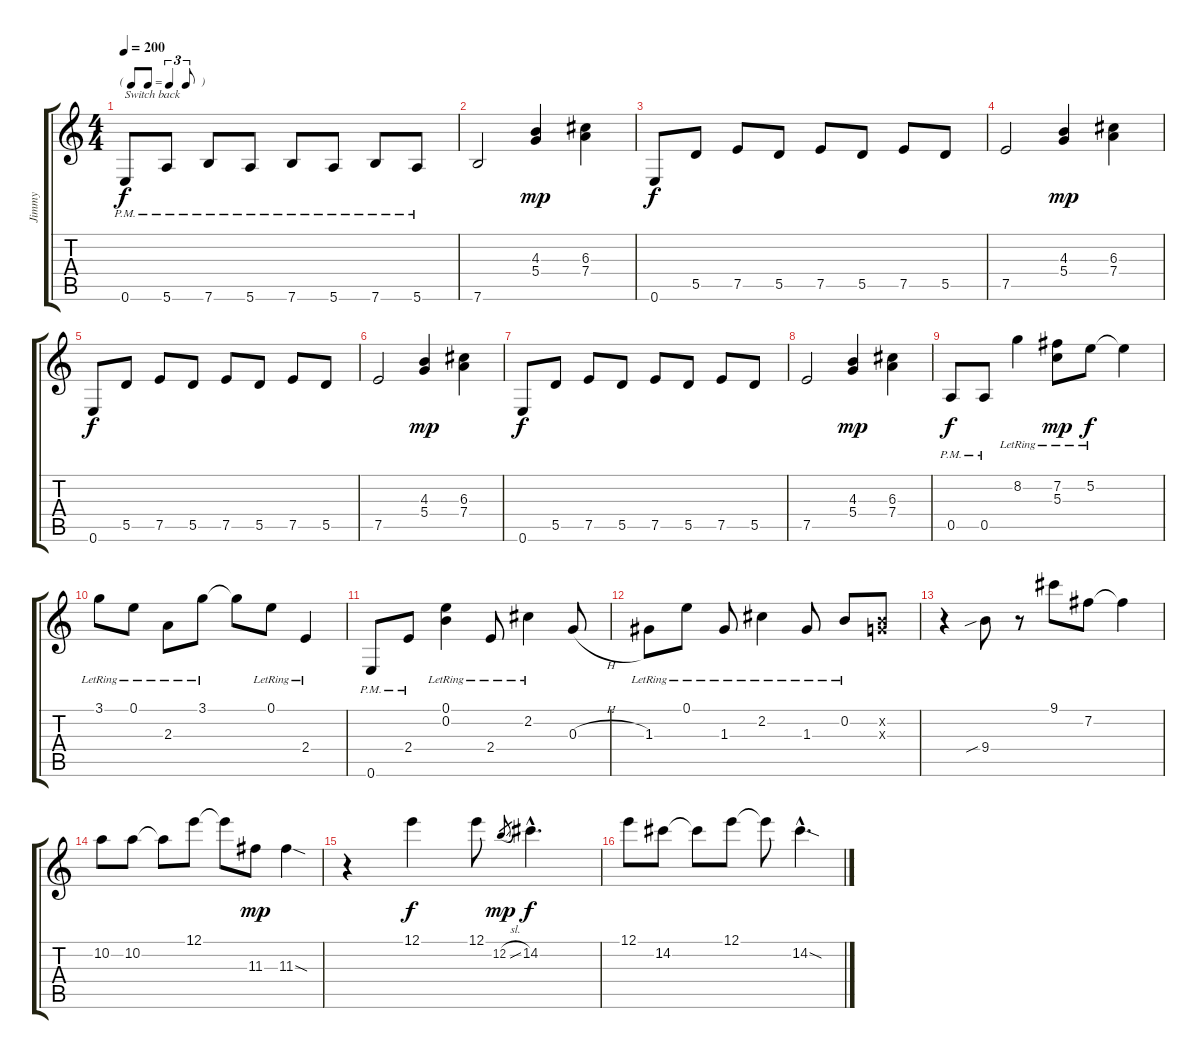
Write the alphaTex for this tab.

\track ("Jimmy" "Jimmy") {instrument overdrivenguitar}
\staff {score tabs}
\tuning (E4 B3 G3 D3 A2 E2) {hide}
\ts (4 4)
\tf triplet8th
\tempo 200
\clef g2
\ks c
0.6{pm}.8{txt "Switch back" dy f} 5.6{pm}.8 7.6{pm}.8 5.6{pm}.8 7.6{pm}.8 5.6{pm}.8 7.6{pm}.8 5.6{pm}.8 |
7.6.2 (4.3 5.4).4{dy mp} (6.3 7.4).4 |
0.6.8{dy f} 5.5.8 7.5.8 5.5.8 7.5.8 5.5.8 7.5.8 5.5.8 |
7.5.2 (4.3 5.4).4{dy mp} (6.3 7.4).4 |
0.6.8{dy f} 5.5.8 7.5.8 5.5.8 7.5.8 5.5.8 7.5.8 5.5.8 |
7.5.2 (4.3 5.4).4{dy mp} (6.3 7.4).4 |
0.6.8{dy f} 5.5.8 7.5.8 5.5.8 7.5.8 5.5.8 7.5.8 5.5.8 |
7.5.2 (4.3 5.4).4{dy mp} (6.3 7.4).4 |
0.5{pm}.8{dy f instrument electricguitarclean} 0.5{pm}.8 8.2{lr}.4 (7.2{lr} 5.3{lr}).8{dy mp} 5.2{lr}.8{dy f} 5.2{t}.4 |
3.1{lr}.8 0.1{lr}.8 2.3{lr}.8 3.1{lr}.8 3.1{t}.8 0.1{lr}.8 2.4{lr}.4 |
0.6{pm}.8 2.4{pm}.8 (0.1{lr} 0.2{lr}).4 2.4{lr}.8 2.2{lr}.4 0.3{h}.8 |
1.3{lr}.8 0.1{lr}.8 1.3{lr}.8 2.2{lr}.4 1.3{lr}.8 0.2{lr}.8 (0.2{x} 0.3{x}).8 |
r.4 9.4{sib}.8 r.8 9.1.8 7.2.8 7.2{t}.4 |
10.2.8 10.2.8 10.2{t}.8 12.1.8 12.1{t}.8 11.3.8{dy mp} 11.3{sod}.4 |
r.4 12.1.4{dy f} 12.1.8 12.2{sl}.8{gr dy mp} 14.2{hac}.4{d dy f} |
12.1.8 14.2.8 14.2{t}.8 12.1.8 12.1{t}.8 14.2{sod hac}.4{d}
